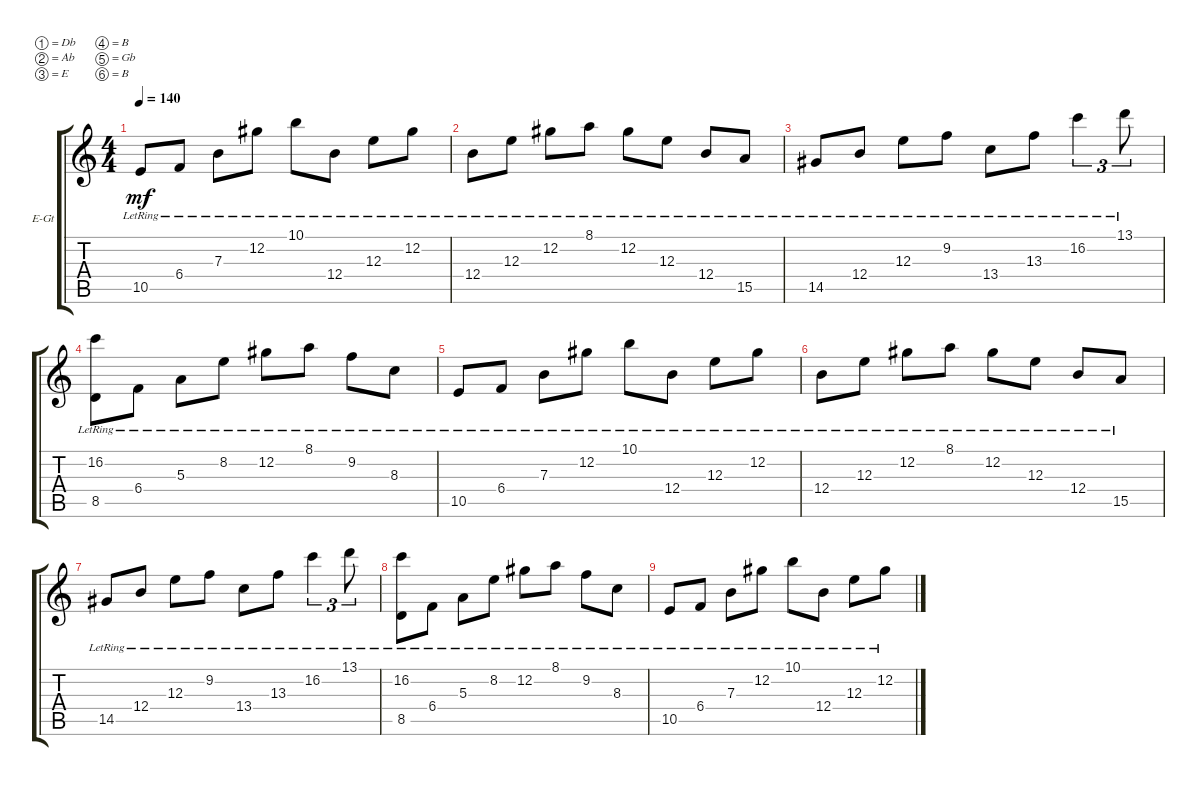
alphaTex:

\defaultSystemsLayout 4
\bracketExtendMode groupsimilarinstruments
\firstSystemTrackNameOrientation horizontal
\otherSystemsTrackNameOrientation horizontal
\track ("Electric Guitar" "E-Gt") {instrument electricguitarclean}
\staff {score tabs}
\tuning (Db4 Ab3 E3 B2 Gb2 B1)
\ts (4 4)
\tempo 140
\clef g2
\ks c
10.5{lr}.8{dy mf} 6.4{lr}.8 7.3{lr}.8 12.2{lr}.8 10.1{lr}.8 12.4{lr}.8 12.3{lr}.8 12.2{lr}.8 |
12.4{lr}.8 12.3{lr}.8 12.2{lr}.8 8.1{lr}.8 12.2{lr}.8 12.3{lr}.8 12.4{lr}.8 15.5{lr}.8 |
14.5{lr}.8 12.4{lr}.8 12.3{lr}.8 9.2{lr}.8 13.4{lr}.8 13.3{lr}.8 16.2{lr}.4{tu (3 2)} 13.1{lr}.8{tu (3 2)} |
(8.5{lr} 16.2).8 6.4{lr}.8 5.3{lr}.8 8.2{lr}.8 12.2{lr}.8 8.1{lr}.8 9.2{lr}.8 8.3{lr}.8 |
10.5{lr}.8 6.4{lr}.8 7.3{lr}.8 12.2{lr}.8 10.1{lr}.8 12.4{lr}.8 12.3{lr}.8 12.2{lr}.8 |
12.4{lr}.8 12.3{lr}.8 12.2{lr}.8 8.1{lr}.8 12.2{lr}.8 12.3{lr}.8 12.4{lr}.8 15.5{lr}.8 |
14.5{lr}.8 12.4{lr}.8 12.3{lr}.8 9.2{lr}.8 13.4{lr}.8 13.3{lr}.8 16.2{lr}.4{tu (3 2)} 13.1{lr}.8{tu (3 2)} |
(8.5{lr} 16.2).8 6.4{lr}.8 5.3{lr}.8 8.2{lr}.8 12.2{lr}.8 8.1{lr}.8 9.2{lr}.8 8.3{lr}.8 |
10.5{lr}.8 6.4{lr}.8 7.3{lr}.8 12.2{lr}.8 10.1{lr}.8 12.4{lr}.8 12.3{lr}.8 12.2{lr}.8
